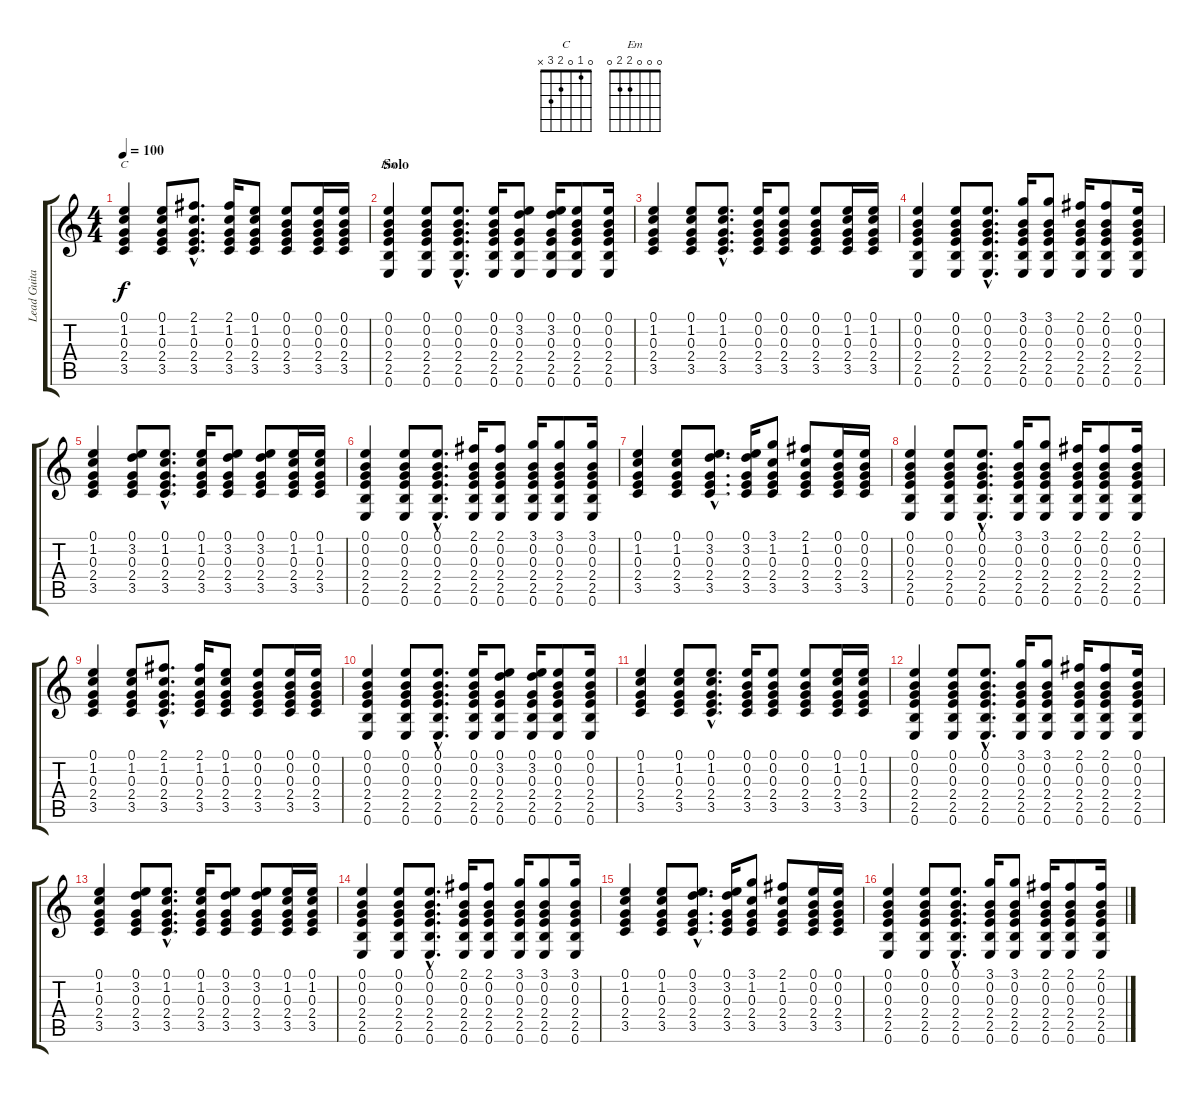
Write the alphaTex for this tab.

\track ("Lead Guitar" "Lead Guita") {instrument acousticguitarsteel}
\staff {score tabs}
\tuning (E4 B3 G3 D3 A2 E2) {hide}
\chord ("C" 0 1 0 2 3 x)
\chord ("Em" 0 0 0 2 2 0)
\ts (4 4)
\tempo 100
\clef g2
\ks c
(0.1 1.2 0.3 2.4 3.5).4{ch "C" dy f} (0.1 1.2 0.3 2.4 3.5).8 (2.1{hac} 1.2{hac} 0.3{hac} 2.4{hac} 3.5{hac}).8{d} (2.1 1.2 0.3 2.4 3.5).16 (0.1 1.2 0.3 2.4 3.5).8 (0.1 0.2 0.3 2.4 3.5).8 (0.1 0.2 0.3 2.4 3.5).16 (0.1 0.2 0.3 2.4 3.5).16 |
\section ("" "Solo")
(0.1 0.2 0.3 2.4 2.5 0.6).4{ch "Em"} (0.1 0.2 0.3 2.4 2.5 0.6).8 (0.1{hac} 0.2{hac} 0.3{hac} 2.4{hac} 2.5{hac} 0.6{hac}).8{d} (0.1 0.2 0.3 2.4 2.5 0.6).16 (0.1 3.2 0.3 2.4 2.5 0.6).8 (0.1 3.2 0.3 2.4 2.5 0.6).16 (0.1 0.2 0.3 2.4 2.5 0.6).8 (0.1 0.2 0.3 2.4 2.5 0.6).16 |
(0.1 1.2 0.3 2.4 3.5).4 (0.1 1.2 0.3 2.4 3.5).8 (0.1{hac} 1.2{hac} 0.3{hac} 2.4{hac} 3.5{hac}).8{d} (0.1 0.2 0.3 2.4 3.5).16 (0.1 0.2 0.3 2.4 3.5).8 (0.1 0.2 0.3 2.4 3.5).8 (0.1 1.2 0.3 2.4 3.5).16 (0.1 1.2 0.3 2.4 3.5).16 |
(0.1 0.2 0.3 2.4 2.5 0.6).4 (0.1 0.2 0.3 2.4 2.5 0.6).8 (0.1{hac} 0.2{hac} 0.3{hac} 2.4{hac} 2.5{hac} 0.6{hac}).8{d} (3.1 0.2 0.3 2.4 2.5 0.6).16 (3.1 0.2 0.3 2.4 2.5 0.6).8 (2.1 0.2 0.3 2.4 2.5 0.6).16 (2.1 0.2 0.3 2.4 2.5 0.6).8 (0.1 0.2 0.3 2.4 2.5 0.6).16 |
(0.1 1.2 0.3 2.4 3.5).4 (0.1 3.2 0.3 2.4 3.5).8 (0.1{hac} 1.2{hac} 0.3{hac} 2.4{hac} 3.5{hac}).8{d} (0.1 1.2 0.3 2.4 3.5).16 (0.1 3.2 0.3 2.4 3.5).8 (0.1 3.2 0.3 2.4 3.5).8 (0.1 1.2 0.3 2.4 3.5).16 (0.1 1.2 0.3 2.4 3.5).16 |
(0.1 0.2 0.3 2.4 2.5 0.6).4 (0.1 0.2 0.3 2.4 2.5 0.6).8 (0.1{hac} 0.2{hac} 0.3{hac} 2.4{hac} 2.5{hac} 0.6{hac}).8{d} (2.1 0.2 0.3 2.4 2.5 0.6).16 (2.1 0.2 0.3 2.4 2.5 0.6).8 (3.1 0.2 0.3 2.4 2.5 0.6).16 (3.1 0.2 0.3 2.4 2.5 0.6).8 (3.1 0.2 0.3 2.4 2.5 0.6).16 |
(0.1 1.2 0.3 2.4 3.5).4 (0.1 1.2 0.3 2.4 3.5).8 (0.1{hac} 3.2{hac} 0.3{hac} 2.4{hac} 3.5{hac}).8{d} (0.1 3.2 0.3 2.4 3.5).16 (3.1 1.2 0.3 2.4 3.5).8 (2.1 1.2 0.3 2.4 3.5).8 (0.1 0.2 0.3 2.4 3.5).16 (0.1 0.2 0.3 2.4 3.5).16 |
(0.1 0.2 0.3 2.4 2.5 0.6).4 (0.1 0.2 0.3 2.4 2.5 0.6).8 (0.1{hac} 0.2{hac} 0.3{hac} 2.4{hac} 2.5{hac} 0.6{hac}).8{d} (3.1 0.2 0.3 2.4 2.5 0.6).16 (3.1 0.2 0.3 2.4 2.5 0.6).8 (2.1 0.2 0.3 2.4 2.5 0.6).16 (2.1 0.2 0.3 2.4 2.5 0.6).8 (2.1 0.2 0.3 2.4 2.5 0.6).16 |
(0.1 1.2 0.3 2.4 3.5).4 (0.1 1.2 0.3 2.4 3.5).8 (2.1{hac} 1.2{hac} 0.3{hac} 2.4{hac} 3.5{hac}).8{d} (2.1 1.2 0.3 2.4 3.5).16 (0.1 1.2 0.3 2.4 3.5).8 (0.1 0.2 0.3 2.4 3.5).8 (0.1 0.2 0.3 2.4 3.5).16 (0.1 0.2 0.3 2.4 3.5).16 |
(0.1 0.2 0.3 2.4 2.5 0.6).4 (0.1 0.2 0.3 2.4 2.5 0.6).8 (0.1{hac} 0.2{hac} 0.3{hac} 2.4{hac} 2.5{hac} 0.6{hac}).8{d} (0.1 0.2 0.3 2.4 2.5 0.6).16 (0.1 3.2 0.3 2.4 2.5 0.6).8 (0.1 3.2 0.3 2.4 2.5 0.6).16 (0.1 0.2 0.3 2.4 2.5 0.6).8 (0.1 0.2 0.3 2.4 2.5 0.6).16 |
(0.1 1.2 0.3 2.4 3.5).4 (0.1 1.2 0.3 2.4 3.5).8 (0.1{hac} 1.2{hac} 0.3{hac} 2.4{hac} 3.5{hac}).8{d} (0.1 0.2 0.3 2.4 3.5).16 (0.1 0.2 0.3 2.4 3.5).8 (0.1 0.2 0.3 2.4 3.5).8 (0.1 1.2 0.3 2.4 3.5).16 (0.1 1.2 0.3 2.4 3.5).16 |
(0.1 0.2 0.3 2.4 2.5 0.6).4 (0.1 0.2 0.3 2.4 2.5 0.6).8 (0.1{hac} 0.2{hac} 0.3{hac} 2.4{hac} 2.5{hac} 0.6{hac}).8{d} (3.1 0.2 0.3 2.4 2.5 0.6).16 (3.1 0.2 0.3 2.4 2.5 0.6).8 (2.1 0.2 0.3 2.4 2.5 0.6).16 (2.1 0.2 0.3 2.4 2.5 0.6).8 (0.1 0.2 0.3 2.4 2.5 0.6).16 |
(0.1 1.2 0.3 2.4 3.5).4 (0.1 3.2 0.3 2.4 3.5).8 (0.1{hac} 1.2{hac} 0.3{hac} 2.4{hac} 3.5{hac}).8{d} (0.1 1.2 0.3 2.4 3.5).16 (0.1 3.2 0.3 2.4 3.5).8 (0.1 3.2 0.3 2.4 3.5).8 (0.1 1.2 0.3 2.4 3.5).16 (0.1 1.2 0.3 2.4 3.5).16 |
(0.1 0.2 0.3 2.4 2.5 0.6).4 (0.1 0.2 0.3 2.4 2.5 0.6).8 (0.1{hac} 0.2{hac} 0.3{hac} 2.4{hac} 2.5{hac} 0.6{hac}).8{d} (2.1 0.2 0.3 2.4 2.5 0.6).16 (2.1 0.2 0.3 2.4 2.5 0.6).8 (3.1 0.2 0.3 2.4 2.5 0.6).16 (3.1 0.2 0.3 2.4 2.5 0.6).8 (3.1 0.2 0.3 2.4 2.5 0.6).16 |
(0.1 1.2 0.3 2.4 3.5).4 (0.1 1.2 0.3 2.4 3.5).8 (0.1{hac} 3.2{hac} 0.3{hac} 2.4{hac} 3.5{hac}).8{d} (0.1 3.2 0.3 2.4 3.5).16 (3.1 1.2 0.3 2.4 3.5).8 (2.1 1.2 0.3 2.4 3.5).8 (0.1 0.2 0.3 2.4 3.5).16 (0.1 0.2 0.3 2.4 3.5).16 |
(0.1 0.2 0.3 2.4 2.5 0.6).4 (0.1 0.2 0.3 2.4 2.5 0.6).8 (0.1{hac} 0.2{hac} 0.3{hac} 2.4{hac} 2.5{hac} 0.6{hac}).8{d} (3.1 0.2 0.3 2.4 2.5 0.6).16 (3.1 0.2 0.3 2.4 2.5 0.6).8 (2.1 0.2 0.3 2.4 2.5 0.6).16 (2.1 0.2 0.3 2.4 2.5 0.6).8 (2.1 0.2 0.3 2.4 2.5 0.6).16
